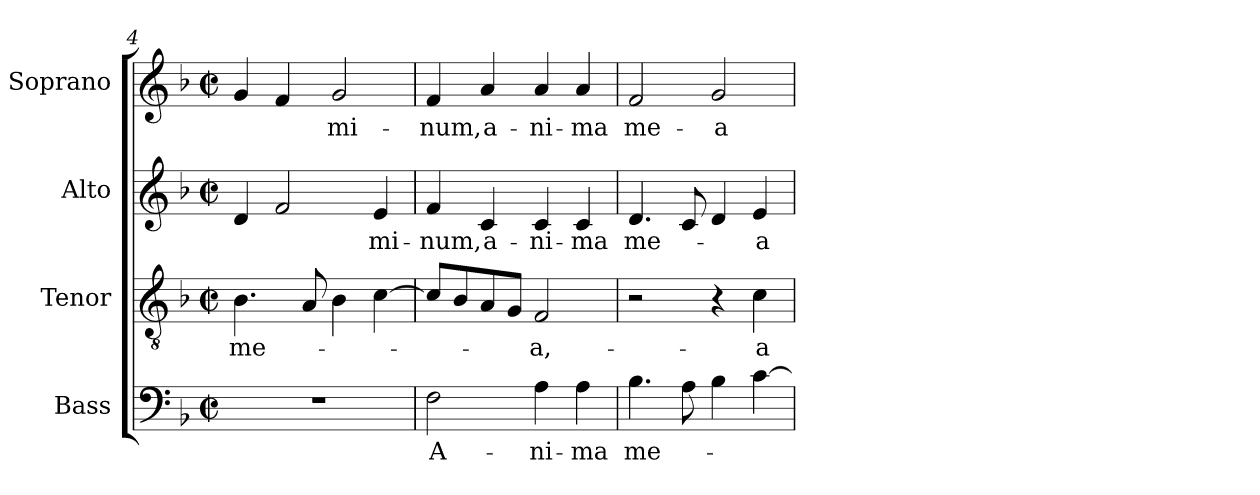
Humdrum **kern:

**kern	**text	**kern	**text	**kern	**text	**kern	**text
*part4	*part4	*part3	*part3	*part2	*part2	*part1	*part1
*staff4	*staff4	*staff3	*staff3	*staff2	*staff2	*staff1	*staff1
*I"Bass	*	*I"Tenor	*	*I"Alto	*	*I"Soprano	*
*I'B	*	*I'T	*	*I'A	*	*I'S	*
*clefF4	*	*clefGv2	*	*clefG2	*	*clefG2	*
*k[b-]	*	*k[b-]	*	*k[b-]	*	*k[b-]	*
*F:	*	*F:	*	*F:	*	*F:	*
*M2/2	*	*M2/2	*	*M2/2	*	*M2/2	*
*met(c|)	*	*met(c|)	*	*met(c|)	*	*met(c|)	*
=4	=4	=4	=4	=4	=4	=4	=4
1r	.	4.B-\	me-	4d/	.	4g/	.
.	.	.	.	2f/	.	4f/	.
.	.	8A/	.	.	.	.	.
.	.	4B-\	.	.	.	2g/	-mi-
.	.	[4c\	.	4e/	-mi-	.	.
=5	=5	=5	=5	=5	=5	=5	=5
2F\	A-	8c/L]	.	4f/	-num,	4f/	-num,
.	.	8B-/	.	.	.	.	.
.	.	8A/	.	4c/	a-	4a/	a-
.	.	8G/J	.	.	.	.	.
4A\	-ni-	2F/	-a,-	4c/	-ni-	4a/	-ni-
4A\	-ma	.	.	4c/	-ma	4a/	-ma
=6	=6	=6	=6	=6	=6	=6	=6
4.B-\	me-	2r	.	4.d/	me-	2f/	me-
8A\	.	.	.	8c/	.	.	.
4B-\	.	4r	.	4d/	.	2g/	-a
[4c\	.	4c\	-a-	4e/	-a	.	.
=	=	=	=	=	=	=	=
*-	*-	*-	*-	*-	*-	*-	*-
